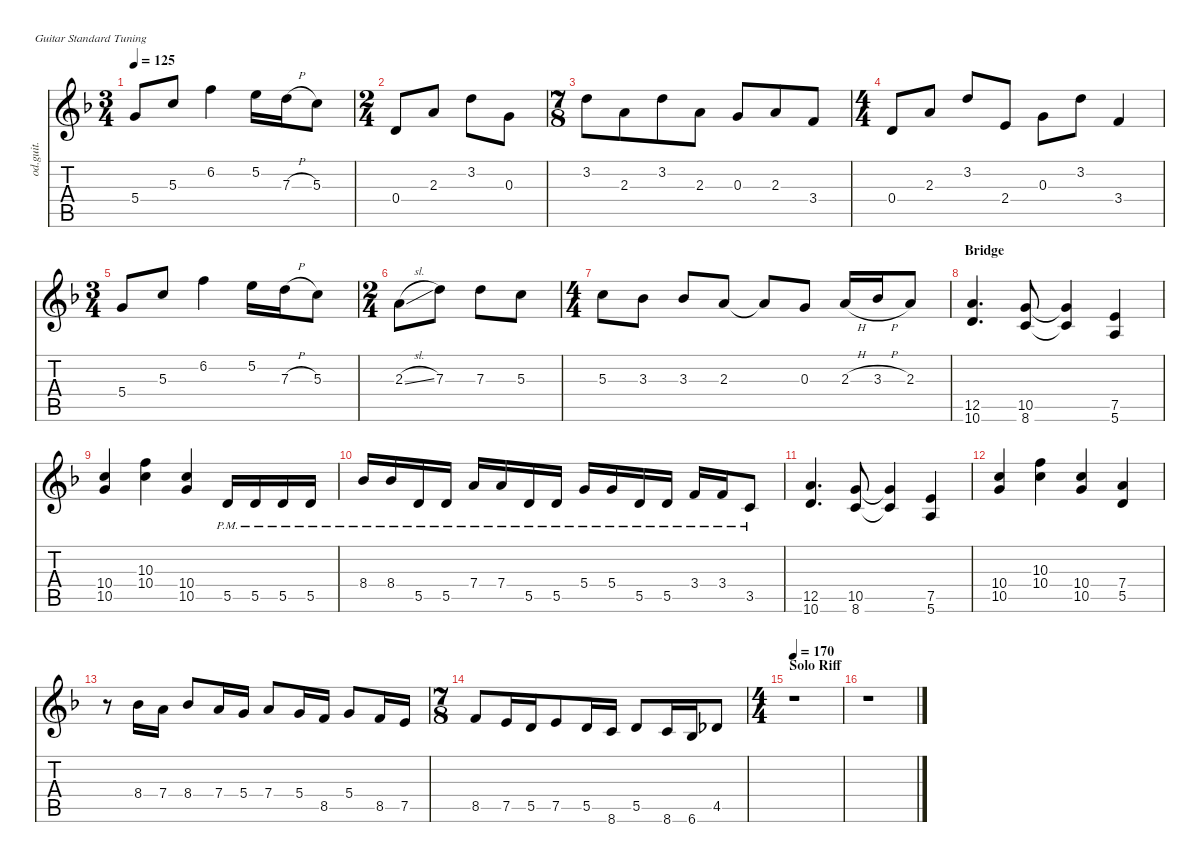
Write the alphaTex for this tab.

\defaultSystemsLayout 4
\hideDynamics
\bracketExtendMode nobrackets
\otherSystemsTrackNameOrientation horizontal
\track ("Guitar II" "od.guit.") {instrument overdrivenguitar}
\staff {score tabs}
\tuning (E4 B3 G3 D3 A2 E2)
\ts (3 4)
\tempo 125
\clef g2
\ks f
5.4{acc forcenatural}.8{dy f beam Up} 5.3{acc forcenatural}.8{beam Up} 6.2{acc forcenatural}.4{beam Down} 5.2{acc forcenatural}.16{beam Down} 7.3{h acc forcenatural}.16{beam Down} 5.3{acc forcenatural}.8{beam Down} |
\ts (2 4)
0.4{acc forcenatural}.8{beam Up} 2.3{acc forcenatural}.8{beam Up} 3.2{acc forcenatural}.8{beam Down} 0.3{acc forcenatural}.8{beam Down} |
\ts (7 8)
3.2{acc forcenatural}.8{beam Down} 2.3{acc forcenatural}.8{beam Down} 3.2{acc forcenatural}.8{beam Down} 2.3{acc forcenatural}.8{beam Up} 0.3{acc forcenatural}.8{beam Up} 2.3{acc forcenatural}.8{beam Up} 3.4{acc forcenatural}.8{beam Up} |
\ts (4 4)
0.4{acc forcenatural}.8{beam Up} 2.3{acc forcenatural}.8{beam Up} 3.2{acc forcenatural}.8{beam Up} 2.4{acc forcenatural}.8{beam Up} 0.3{acc forcenatural}.8{beam Down} 3.2{acc forcenatural}.8{beam Down} 3.4{acc forcenatural}.4{beam Up} |
\ts (3 4)
5.4{acc forcenatural}.8{beam Up} 5.3{acc forcenatural}.8{beam Up} 6.2{acc forcenatural}.4{beam Down} 5.2{acc forcenatural}.16{beam Down} 7.3{h acc forcenatural}.16{beam Down} 5.3{acc forcenatural}.8{beam Down} |
\ts (2 4)
2.3{sl acc forcenatural}.8{beam Down} 7.3{acc forcenatural}.8{beam Down} 7.3{acc forcenatural}.8{beam Down} 5.3{acc forcenatural}.8{beam Down} |
\ts (4 4)
5.3{acc forcenatural}.8{beam Down} 3.3{acc b}.8{beam Down} 3.3{acc b}.8{beam Up} 2.3{acc forcenatural}.8{beam Up} 2.3{t acc forcenatural}.8{beam Up} 0.3{acc forcenatural}.8{beam Up} 2.3{h acc forcenatural}.16{beam Up} 3.3{h acc b}.16{beam Up} 2.3{acc forcenatural}.8{beam Up} |
\section ("" "Bridge")
(12.5{acc forcenatural} 10.6{acc forcenatural}).4{d instrument overdrivenguitar beam Up} (10.5{acc forcenatural} 8.6{acc forcenatural}).8{beam Up} (10.5{t acc forcenatural} 8.6{t acc forcenatural}).4{beam Up} (7.5{acc forcenatural} 5.6{acc forcenatural}).4{beam Up} |
(10.4{acc forcenatural} 10.5{acc forcenatural}).4{beam Up} (10.3{acc forcenatural} 10.4{acc forcenatural}).4{beam Down} (10.4{acc forcenatural} 10.5{acc forcenatural}).4{beam Up} 5.5{pm acc forcenatural}.16{beam Up} 5.5{pm acc forcenatural}.16{beam Up} 5.5{pm acc forcenatural}.16{beam Up} 5.5{pm acc forcenatural}.16{beam Up} |
8.4{pm acc b}.16{beam Up} 8.4{pm acc b}.16{beam Up} 5.5{pm acc forcenatural}.16{beam Up} 5.5{pm acc forcenatural}.16{beam Up} 7.4{pm acc forcenatural}.16{beam Up} 7.4{pm acc forcenatural}.16{beam Up} 5.5{pm acc forcenatural}.16{beam Up} 5.5{pm acc forcenatural}.16{beam Up} 5.4{pm acc forcenatural}.16{beam Up} 5.4{pm acc forcenatural}.16{beam Up} 5.5{pm acc forcenatural}.16{beam Up} 5.5{pm acc forcenatural}.16{beam Up} 3.4{pm acc forcenatural}.16{beam Up} 3.4{pm acc forcenatural}.16{beam Up} 3.5{pm acc forcenatural}.8{beam Up} |
(12.5{acc forcenatural} 10.6{acc forcenatural}).4{d beam Up} (10.5{acc forcenatural} 8.6{acc forcenatural}).8{beam Up} (10.5{t acc forcenatural} 8.6{t acc forcenatural}).4{beam Up} (7.5{acc forcenatural} 5.6{acc forcenatural}).4{beam Up} |
(10.4{acc forcenatural} 10.5{acc forcenatural}).4{beam Up} (10.3{acc forcenatural} 10.4{acc forcenatural}).4{beam Down} (10.4{acc forcenatural} 10.5{acc forcenatural}).4{beam Up} (7.4{acc forcenatural} 5.5{acc forcenatural}).4{beam Up} |
r.8{beam Down} 8.4{acc b}.16{beam Up} 7.4{acc forcenatural}.16{beam Up} 8.4{acc b}.8{beam Up} 7.4{acc forcenatural}.16{beam Up} 5.4{acc forcenatural}.16{beam Up} 7.4{acc forcenatural}.8{beam Up} 5.4{acc forcenatural}.16{beam Up} 8.5{acc forcenatural}.16{beam Up} 5.4{acc forcenatural}.8{beam Up} 8.5{acc forcenatural}.16{beam Up} 7.5{acc forcenatural}.16{beam Up} |
\ts (7 8)
8.5{acc forcenatural}.8{beam Up} 7.5{acc forcenatural}.16{beam Up} 5.5{acc forcenatural}.16{beam Up} 7.5{acc forcenatural}.8{beam Up} 5.5{acc forcenatural}.16{beam Up} 8.6{acc forcenatural}.16{beam Up} 5.5{acc forcenatural}.8{beam Up} 8.6{acc forcenatural}.16{beam Up} 6.6{acc b}.16{beam Up} 4.5{acc b}.8{beam Up} |
\ts (4 4)
\section ("" "Solo Riff")
\tempo 170
r.1{beam Down} |
r.1{beam Down}
